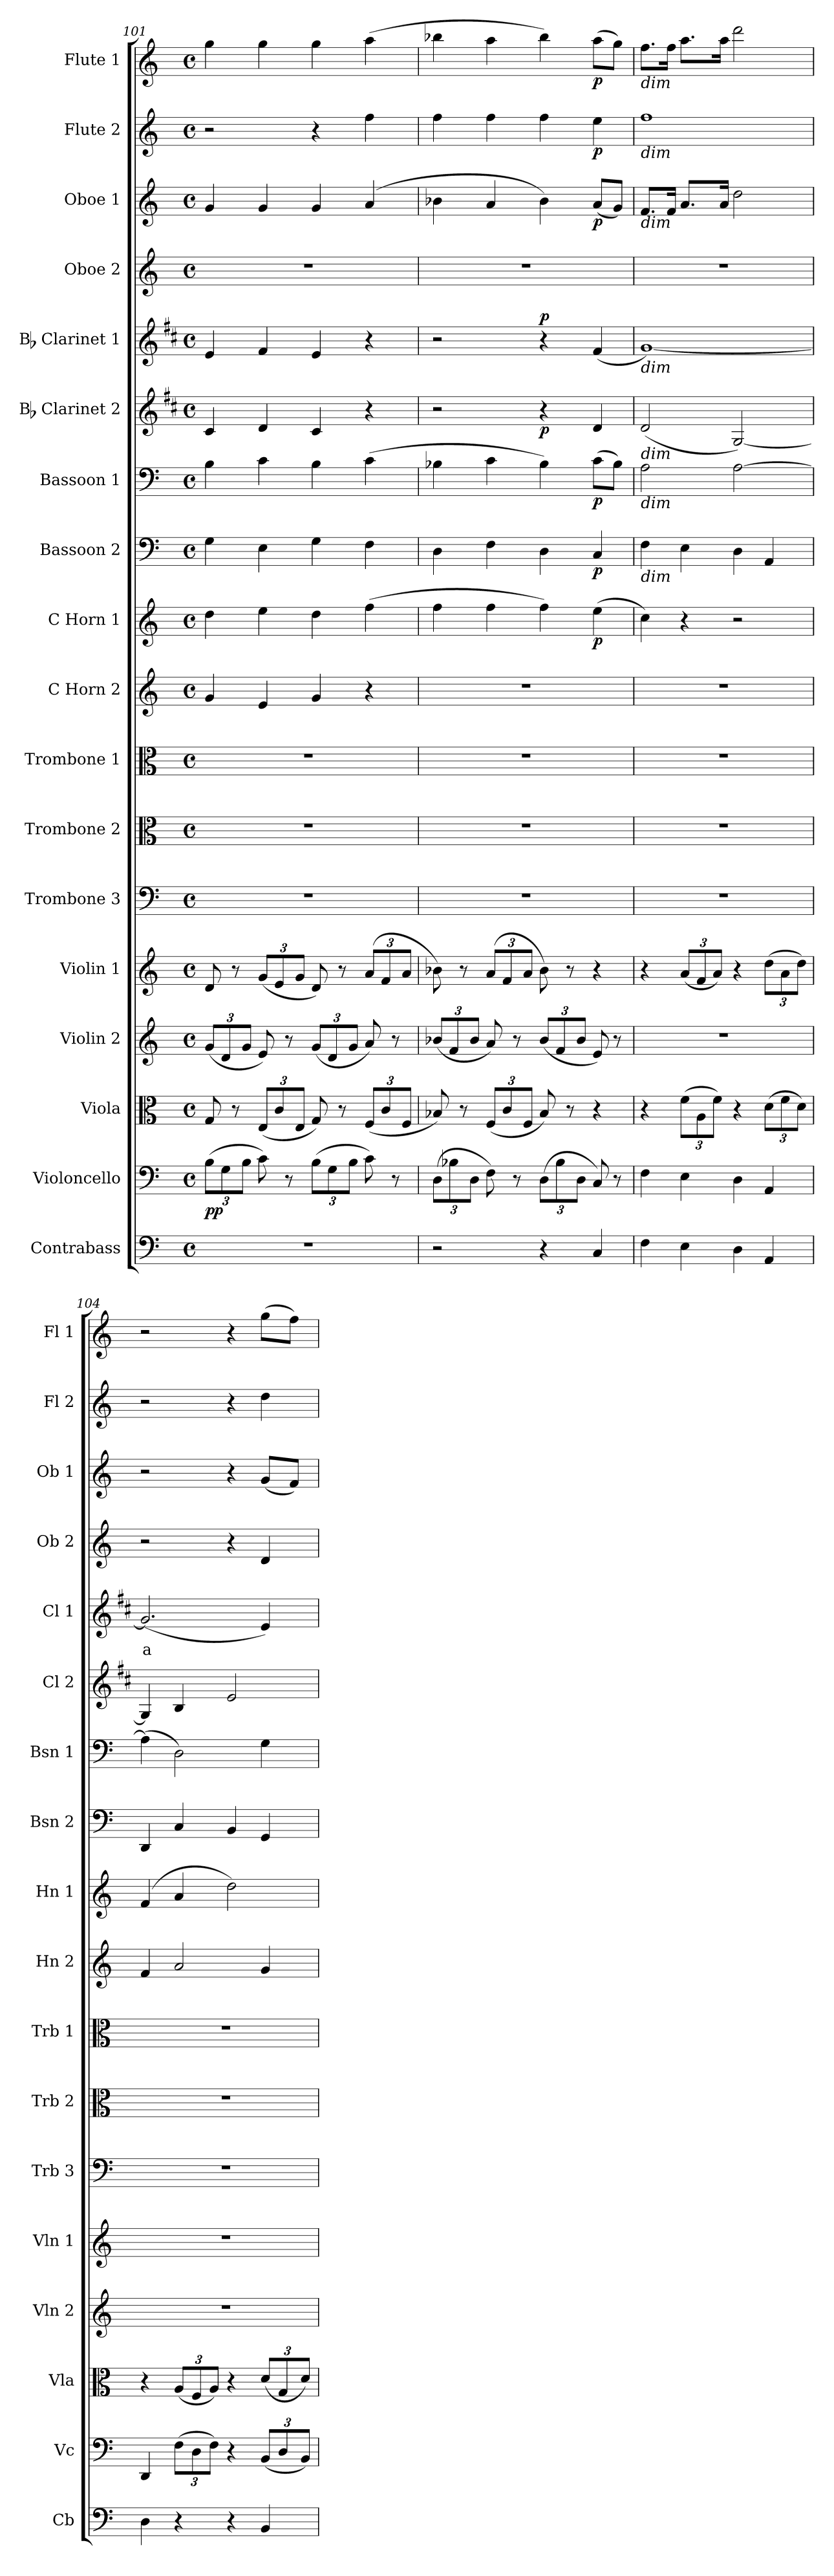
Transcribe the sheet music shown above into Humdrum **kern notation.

**kern	**kern	**dynam	**kern	**kern	**kern	**kern	**kern	**kern	**kern	**kern	**dynam	**kern	**dynam	**kern	**dynam	**kern	**dynam	**kern	**text	**dynam	**kern	**kern	**dynam	**kern	**dynam	**kern	**dynam
*part18	*part17	*part17	*part16	*part15	*part14	*part13	*part12	*part11	*part10	*part9	*part9	*part8	*part8	*part7	*part7	*part6	*part6	*part5	*part5	*part5	*part4	*part3	*part3	*part2	*part2	*part1	*part1
*staff18	*staff17	*staff17	*staff16	*staff15	*staff14	*staff13	*staff12	*staff11	*staff10	*staff9	*staff9	*staff8	*staff8	*staff7	*staff7	*staff6	*staff6	*staff5	*staff5	*staff5	*staff4	*staff3	*staff3	*staff2	*staff2	*staff1	*staff1
*I"Contrabass	*I"Violoncello	*	*I"Viola	*I"Violin 2	*I"Violin 1	*I"Trombone 3	*I"Trombone 2	*I"Trombone 1	*I"C Horn 2	*I"C Horn 1	*	*I"Bassoon 2	*	*I"Bassoon 1	*	*I"Bb Clarinet 2	*	*I"Bb Clarinet 1	*	*	*I"Oboe 2	*I"Oboe 1	*	*I"Flute 2	*	*I"Flute 1	*
*I'Cb	*I'Vc	*	*I'Vla	*I'Vln 2	*I'Vln 1	*I'Trb 3	*I'Trb 2	*I'Trb 1	*I'Hn 2	*I'Hn 1	*	*I'Bsn 2	*	*I'Bsn 1	*	*I'Cl 2	*	*I'Cl 1	*	*	*I'Ob 2	*I'Ob 1	*	*I'Fl 2	*	*I'Fl 1	*
*clefF4	*clefF4	*	*clefC3	*clefG2	*clefG2	*clefF4	*clefC3	*clefC3	*clefG2	*clefG2	*	*clefF4	*	*clefF4	*	*clefG2	*	*clefG2	*	*	*clefG2	*clefG2	*	*clefG2	*	*clefG2	*
*ITrd7c12	*	*	*	*	*	*	*	*	*ITrd4c7	*ITrd4c7	*	*	*	*	*	*ITrd1c2	*	*ITrd1c2	*	*	*	*	*	*	*	*	*
*k[]	*k[]	*	*k[]	*k[]	*k[]	*k[]	*k[]	*k[]	*k[b-]	*k[b-]	*	*k[]	*	*k[]	*	*k[]	*	*k[]	*	*	*k[]	*k[]	*	*k[]	*	*k[]	*
*M4/4	*M4/4	*	*M4/4	*M4/4	*M4/4	*M4/4	*M4/4	*M4/4	*M4/4	*M4/4	*	*M4/4	*	*M4/4	*	*M4/4	*	*M4/4	*	*	*M4/4	*M4/4	*	*M4/4	*	*M4/4	*
*met(c)	*met(c)	*	*met(c)	*met(c)	*met(c)	*met(c)	*met(c)	*met(c)	*met(c)	*met(c)	*	*met(c)	*	*met(c)	*	*met(c)	*	*met(c)	*	*	*met(c)	*met(c)	*	*met(c)	*	*met(c)	*
*	*Xbrackettup	*	*	*Xbrackettup	*	*	*	*	*	*	*	*	*	*	*	*	*	*	*	*	*	*	*	*	*	*	*
=101	=101	=101	=101	=101	=101	=101	=101	=101	=101	=101	=101	=101	=101	=101	=101	=101	=101	=101	=101	=101	=101	=101	=101	=101	=101	=101	=101
!	!	!LO:DY:b	!	!	!	!	!	!	!	!	!	!	!	!	!	!	!	!	!	!	!	!	!	!	!	!	!
1r	(12B\L	pp	8G/	(12g/L	8d/	1r	1r	1r	4c/	4g\	.	4G\	.	4B\	.	4B/	.	4d/	.	.	1r	4g/	.	2r	.	4gg\	.
.	12G\	.	.	12d/	.	.	.	.	.	.	.	.	.	.	.	.	.	.	.	.	.	.	.	.	.	.	.
.	.	.	8r	.	8r	.	.	.	.	.	.	.	.	.	.	.	.	.	.	.	.	.	.	.	.	.	.
.	12B\J	.	.	12g/J	.	.	.	.	.	.	.	.	.	.	.	.	.	.	.	.	.	.	.	.	.	.	.
*	*	*	*Xbrackettup	*	*Xbrackettup	*	*	*	*	*	*	*	*	*	*	*	*	*	*	*	*	*	*	*	*	*	*
.	8c\)	.	(12E/L	8e/)	(12g/L	.	.	.	4A/	4a\	.	4E\	.	4c\	.	4c/	.	4e/	.	.	.	4g/	.	.	.	4gg\	.
.	.	.	12c/	.	12e/	.	.	.	.	.	.	.	.	.	.	.	.	.	.	.	.	.	.	.	.	.	.
.	8r	.	.	8r	.	.	.	.	.	.	.	.	.	.	.	.	.	.	.	.	.	.	.	.	.	.	.
.	.	.	12E/J	.	12g/J	.	.	.	.	.	.	.	.	.	.	.	.	.	.	.	.	.	.	.	.	.	.
.	(12B\L	.	8G/)	(12g/L	8d/)	.	.	.	4c/	4g\	.	4G\	.	4B\	.	4B/	.	4d/	.	.	.	4g/	.	4r	.	4gg\	.
.	12G\	.	.	12d/	.	.	.	.	.	.	.	.	.	.	.	.	.	.	.	.	.	.	.	.	.	.	.
.	.	.	8r	.	8r	.	.	.	.	.	.	.	.	.	.	.	.	.	.	.	.	.	.	.	.	.	.
.	12B\J	.	.	12g/J	.	.	.	.	.	.	.	.	.	.	.	.	.	.	.	.	.	.	.	.	.	.	.
.	8c\)	.	(12F/L	8a/)	(12a/L	.	.	.	4r	(4b-\	.	4F\	.	(4c\	.	4r	.	4r	.	.	.	(4a/	.	4ff\	.	(4aa\	.
.	.	.	12c/	.	12f/	.	.	.	.	.	.	.	.	.	.	.	.	.	.	.	.	.	.	.	.	.	.
.	8r	.	.	8r	.	.	.	.	.	.	.	.	.	.	.	.	.	.	.	.	.	.	.	.	.	.	.
.	.	.	12F/J	.	12a/J	.	.	.	.	.	.	.	.	.	.	.	.	.	.	.	.	.	.	.	.	.	.
=102	=102	=102	=102	=102	=102	=102	=102	=102	=102	=102	=102	=102	=102	=102	=102	=102	=102	=102	=102	=102	=102	=102	=102	=102	=102	=102	=102
2r	(12D\L	.	8B-X/)	(12b-X/L	8b-X\)	1r	1r	1r	1r	4b-\	.	4D\	.	4B-X\	.	2r	.	2r	.	.	1r	4b-X\	.	4ff\	.	4bb-X\	.
.	12B-X\	.	.	12f/	.	.	.	.	.	.	.	.	.	.	.	.	.	.	.	.	.	.	.	.	.	.	.
.	.	.	8r	.	8r	.	.	.	.	.	.	.	.	.	.	.	.	.	.	.	.	.	.	.	.	.	.
.	12D\J	.	.	12b-/J	.	.	.	.	.	.	.	.	.	.	.	.	.	.	.	.	.	.	.	.	.	.	.
.	8F\)	.	(12F/L	8a/)	(12a/L	.	.	.	.	4b-\	.	4F\	.	4c\	.	.	.	.	.	.	.	4a/	.	4ff\	.	4aa\	.
.	.	.	12c/	.	12f/	.	.	.	.	.	.	.	.	.	.	.	.	.	.	.	.	.	.	.	.	.	.
.	8r	.	.	8r	.	.	.	.	.	.	.	.	.	.	.	.	.	.	.	.	.	.	.	.	.	.	.
.	.	.	12F/J	.	12a/J	.	.	.	.	.	.	.	.	.	.	.	.	.	.	.	.	.	.	.	.	.	.
!	!	!	!	!	!	!	!	!	!	!	!	!	!	!	!	!	!LO:DY:b	!	!	!LO:DY:b	!	!	!	!	!	!	!
4r	(12D\L	.	8B-/)	(12b-/L	8b-\)	.	.	.	.	4b-\)	.	4D\	.	4B-\)	.	4r	p	4r	.	p	.	4b-\)	.	4ff\	.	4bb-\)	.
.	12B-\	.	.	12f/	.	.	.	.	.	.	.	.	.	.	.	.	.	.	.	.	.	.	.	.	.	.	.
.	.	.	8r	.	8r	.	.	.	.	.	.	.	.	.	.	.	.	.	.	.	.	.	.	.	.	.	.
.	12D\J	.	.	12b-/J	.	.	.	.	.	.	.	.	.	.	.	.	.	.	.	.	.	.	.	.	.	.	.
!	!	!	!	!	!	!	!	!	!	!	!LO:DY:b	!	!LO:DY:b	!	!LO:DY:b	!	!	!	!	!	!	!	!LO:DY:b	!	!LO:DY:b	!	!LO:DY:b
4CC/	8C/)	.	4r	8e/)	4r	.	.	.	.	(4a\	p	4C/	p	(8c\L	p	4c/	.	(4e/	.	.	.	(8a/L	p	4ee\	p	(8aa\L	p
.	8r	.	.	8r	.	.	.	.	.	.	.	.	.	8B-\J)	.	.	.	.	.	.	.	8g/J)	.	.	.	8gg\J)	.
=103	=103	=103	=103	=103	=103	=103	=103	=103	=103	=103	=103	=103	=103	=103	=103	=103	=103	=103	=103	=103	=103	=103	=103	=103	=103	=103	=103
!	!	!	!	!	!	!	!	!	!	!	!	!	!	!	!	!	!	!	!	!	!	!	!	!	!	!LO:TX:b:i:t=dim	!
!	!	!	!	!	!	!	!	!	!	!	!	!	!	!	!	!	!	!	!	!	!	!	!	!LO:TX:b:i:t=dim	!	!	!
!	!	!	!	!	!	!	!	!	!	!	!	!	!	!	!	!	!	!	!	!	!	!LO:TX:b:i:t=dim	!	!	!	!	!
!	!	!	!	!	!	!	!	!	!	!	!	!	!	!	!	!	!	!LO:TX:b:i:t=dim	!	!	!	!	!	!	!	!	!
!	!	!	!	!	!	!	!	!	!	!	!	!	!	!	!	!LO:TX:b:i:t=dim	!	!	!	!	!	!	!	!	!	!	!
!	!	!	!	!	!	!	!	!	!	!	!	!	!	!LO:TX:b:i:t=dim	!	!	!	!	!	!	!	!	!	!	!	!	!
!	!	!	!	!	!	!	!	!	!	!	!	!LO:TX:b:i:t=dim	!	!	!	!	!	!	!	!	!	!	!	!	!	!	!
4FF\	4F\	.	4r	1r	4r	1r	1r	1r	1r	4f\)	.	4F\	.	2A\	.	(2c/	.	[1f)	.	.	1r	8.f/L	.	1ff	.	8.ff\L	.
.	.	.	.	.	.	.	.	.	.	.	.	.	.	.	.	.	.	.	.	.	.	16f/Jk	.	.	.	16ff\Jk	.
4EE\	4E\	.	(12f\L	.	(12a/L	.	.	.	.	4r	.	4E\	.	.	.	.	.	.	.	.	.	8.a/L	.	.	.	8.aa\L	.
.	.	.	12A\	.	12f/	.	.	.	.	.	.	.	.	.	.	.	.	.	.	.	.	.	.	.	.	.	.
.	.	.	12f\J)	.	12a/J)	.	.	.	.	.	.	.	.	.	.	.	.	.	.	.	.	.	.	.	.	.	.
.	.	.	.	.	.	.	.	.	.	.	.	.	.	.	.	.	.	.	.	.	.	16a/Jk	.	.	.	16aa\Jk	.
4DD\	4D\	.	4r	.	4r	.	.	.	.	2r	.	4D\	.	[2A\	.	[2F/)	.	.	.	.	.	2dd\	.	.	.	2ddd\	.
4AAA/	4AA/	.	(12d\L	.	(12dd\L	.	.	.	.	.	.	4AA/	.	.	.	.	.	.	.	.	.	.	.	.	.	.	.
.	.	.	12f\	.	12a\	.	.	.	.	.	.	.	.	.	.	.	.	.	.	.	.	.	.	.	.	.	.
.	.	.	12d\J)	.	12dd\J)	.	.	.	.	.	.	.	.	.	.	.	.	.	.	.	.	.	.	.	.	.	.
!!LO:PB:g=z
=104	=104	=104	=104	=104	=104	=104	=104	=104	=104	=104	=104	=104	=104	=104	=104	=104	=104	=104	=104	=104	=104	=104	=104	=104	=104	=104	=104
!	!	!	!	!	!	!	!	!	!	!	!	!	!	!	!	!	!	!	!LO:LY:b:color=#FF0000	!	!	!	!	!	!	!	!
4DD\	4DD/	.	4r	1r	1r	1r	1r	1r	4B-/	(4B-/	.	4DD/	.	(4A\]	.	4F/]	.	(2.f/]	a	.	2r	2r	.	2r	.	2r	.
4r	(12F\L	.	(12A/L	.	.	.	.	.	2d/	4d/	.	4C/	.	2D\)	.	4A/	.	.	.	.	.	.	.	.	.	.	.
.	12D\	.	12F/	.	.	.	.	.	.	.	.	.	.	.	.	.	.	.	.	.	.	.	.	.	.	.	.
.	12F\J)	.	12A/J)	.	.	.	.	.	.	.	.	.	.	.	.	.	.	.	.	.	.	.	.	.	.	.	.
4r	4r	.	4r	.	.	.	.	.	.	2g\)	.	4BB/	.	.	.	2d/	.	.	.	.	4r	4r	.	4r	.	4r	.
4BBB/	(12BB/L	.	(12d/L	.	.	.	.	.	4c/	.	.	4GG/	.	4G\	.	.	.	4d/)	.	.	4d/	(8g/L	.	4dd\	.	(8gg\L	.
.	12D/	.	12G/	.	.	.	.	.	.	.	.	.	.	.	.	.	.	.	.	.	.	.	.	.	.	.	.
.	.	.	.	.	.	.	.	.	.	.	.	.	.	.	.	.	.	.	.	.	.	8f/J)	.	.	.	8ff\J)	.
.	12BB/J)	.	12d/J)	.	.	.	.	.	.	.	.	.	.	.	.	.	.	.	.	.	.	.	.	.	.	.	.
=	=	=	=	=	=	=	=	=	=	=	=	=	=	=	=	=	=	=	=	=	=	=	=	=	=	=	=
*-	*-	*-	*-	*-	*-	*-	*-	*-	*-	*-	*-	*-	*-	*-	*-	*-	*-	*-	*-	*-	*-	*-	*-	*-	*-	*-	*-
